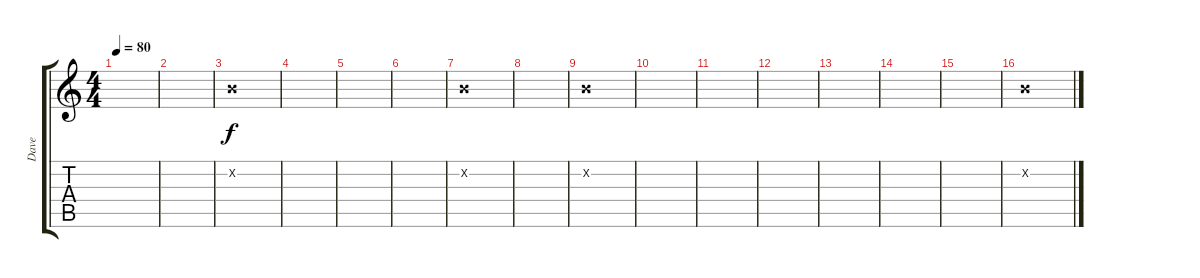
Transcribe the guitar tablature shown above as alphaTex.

\track ("Dave" "Dave") {instrument distortionguitar}
\staff {score tabs}
\tuning (E4 B3 G3 D3 A2 E2) {hide}
\ts (4 4)
\tempo 80
\clef g2
\ks c
|
|
0.2{x}.1 |
|
|
|
0.2{x}.1 |
|
0.2{x}.1 |
|
|
|
|
|
|
0.2{x}.1
